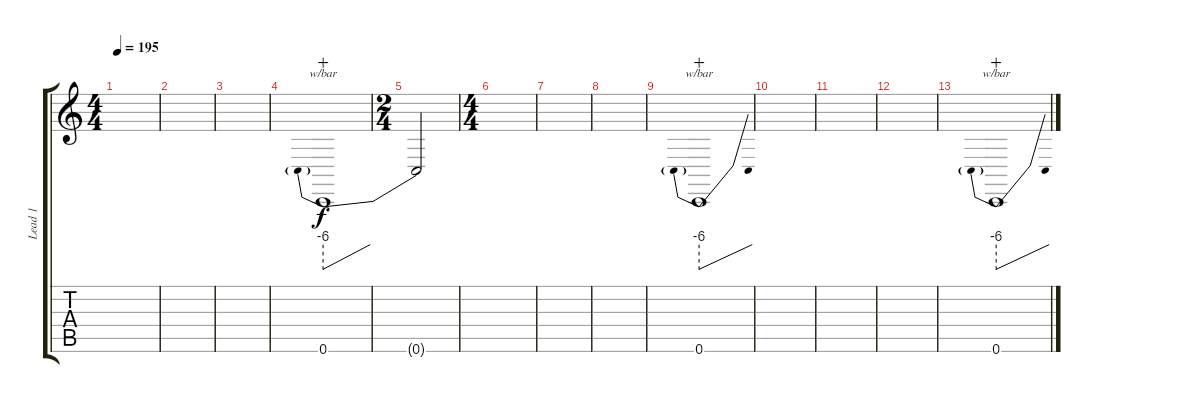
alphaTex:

\track ("Lead 1" "Lead 1") {instrument distortionguitar}
\staff {score tabs}
\tuning (D4 A3 F3 C3 G2 C2) {hide}
\ts (4 4)
\tempo 195
\clef g2
\ks c
|
|
|
0.6.1{tbe (predivedive default 0 -24 60 0) wahc} |
\ts (2 4)
0.6{t}.2 |
\ts (4 4)
|
|
|
0.6.1{tbe (predivedive default 0 -24 60 0) wahc} |
|
|
|
0.6.1{tbe (predivedive default 0 -24 60 0) wahc}
